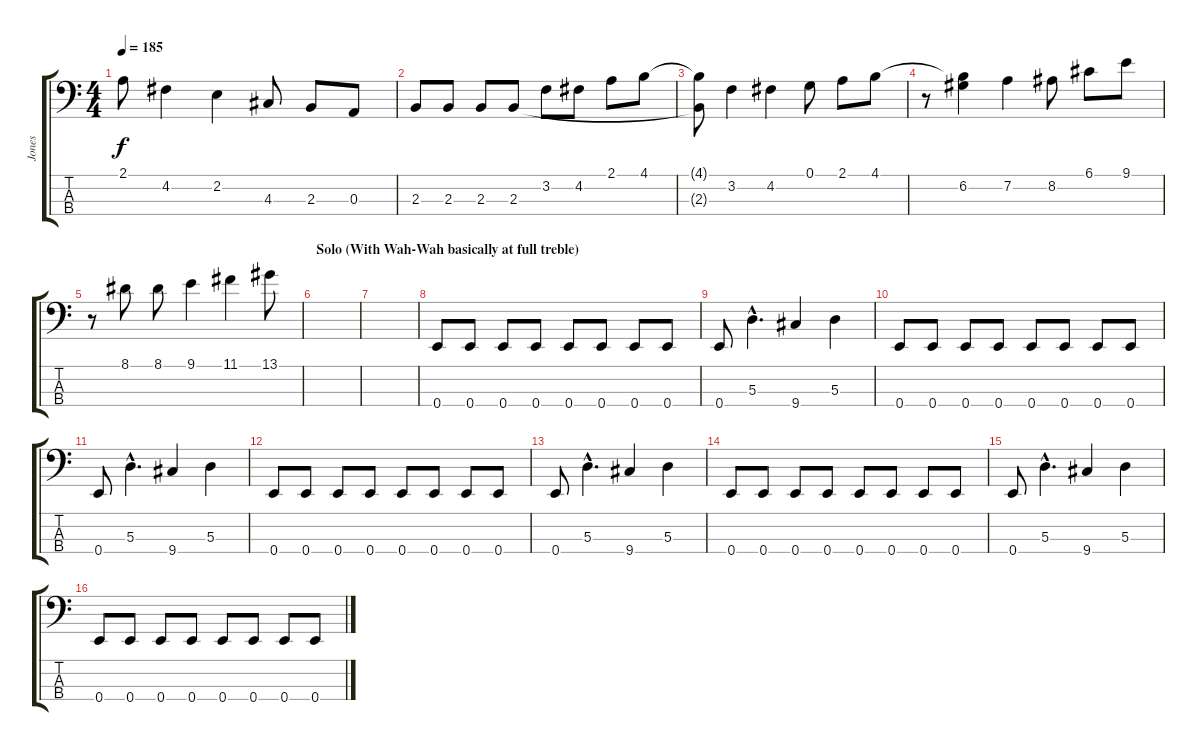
\track ("Jones" "Jones") {instrument electricbassfinger}
\staff {score tabs}
\tuning (G2 D2 A1 E1) {hide}
\ts (4 4)
\tempo 185
\clef f4
\ks c
2.1{t}.8{dy f} 4.2.4 2.2.4 4.3.8 2.3.8 0.3.8 |
2.3.8 2.3.8 2.3.8 2.3.8 3.2.8 4.2.8 2.1.8 4.1.8 |
(4.1{t} 2.3{t}).8 3.2.4 4.2.4 0.1.8 2.1.8 4.1.8 |
r.8 (4.1{t} 6.2).4 7.2.4 8.2.8 6.1.8 9.1.8 |
r.8 8.1.8 8.1.8 9.1.4 11.1.4 13.1.8 |
\section ("" "Solo (With Wah-Wah basically at full treble)")
|
|
0.4.8 0.4.8 0.4.8 0.4.8 0.4.8 0.4.8 0.4.8 0.4.8 |
0.4.8 5.3{hac}.4{d} 9.4.4 5.3.4 |
0.4.8 0.4.8 0.4.8 0.4.8 0.4.8 0.4.8 0.4.8 0.4.8 |
0.4.8 5.3{hac}.4{d} 9.4.4 5.3.4 |
0.4.8 0.4.8 0.4.8 0.4.8 0.4.8 0.4.8 0.4.8 0.4.8 |
0.4.8 5.3{hac}.4{d} 9.4.4 5.3.4 |
0.4.8 0.4.8 0.4.8 0.4.8 0.4.8 0.4.8 0.4.8 0.4.8 |
0.4.8 5.3{hac}.4{d} 9.4.4 5.3.4 |
0.4.8 0.4.8 0.4.8 0.4.8 0.4.8 0.4.8 0.4.8 0.4.8
